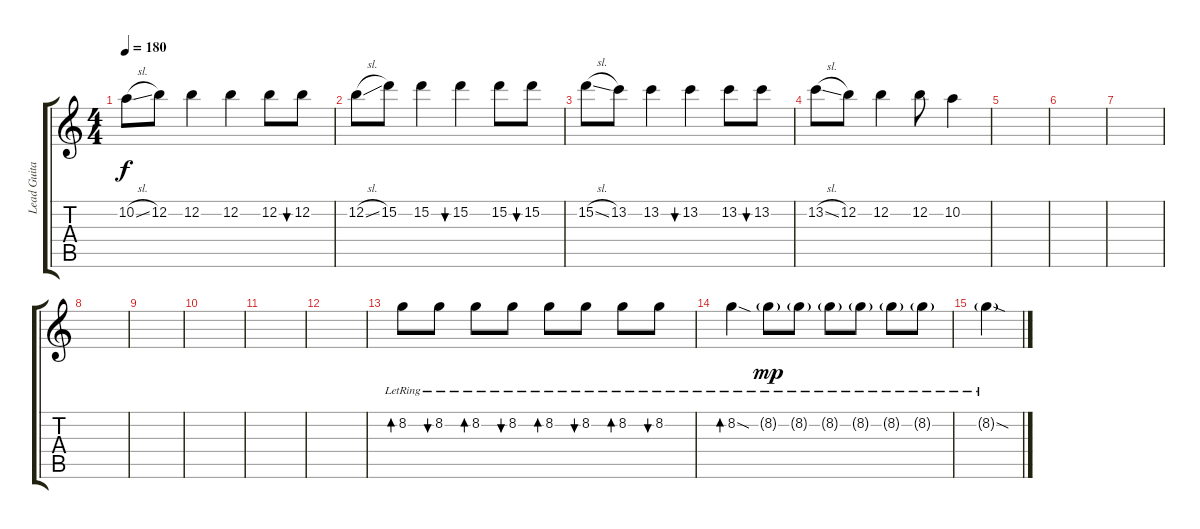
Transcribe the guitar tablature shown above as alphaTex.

\track ("Lead Guitar" "Lead Guita") {instrument overdrivenguitar}
\staff {score tabs}
\tuning (E4 B3 G3 D3 A2 E2) {hide}
\ts (4 4)
\tempo 180
\clef g2
\ks c
10.2{sl}.8{dy f} 12.2.8 12.2.4 12.2.4 12.2.8 12.2.8{bu 60} |
12.2{sl}.8 15.2.8 15.2.4 15.2.4{bu 60} 15.2.8 15.2.8{bu 60} |
15.2{sl}.8 13.2.8 13.2.4 13.2.4{bu 60} 13.2.8 13.2.8{bu 60} |
13.2{sl}.8 12.2.8 12.2.4 12.2.8 10.2.4 |
|
|
|
|
|
|
|
|
8.2{lr}.8{bd 60} 8.2{lr}.8{bu 60} 8.2{lr}.8{bd 60} 8.2{lr}.8{bu 60} 8.2{lr}.8{bd 60} 8.2{lr}.8{bu 60} 8.2{lr}.8{bd 60} 8.2{lr}.8{bu 60} |
8.2{sod lr}.4{bd 60} 8.2{g lr}.8{dy mp} 8.2{g lr}.8 8.2{g lr}.8 8.2{g lr}.8 8.2{g lr}.8 8.2{g lr}.8 |
8.2{sod g lr}.4
